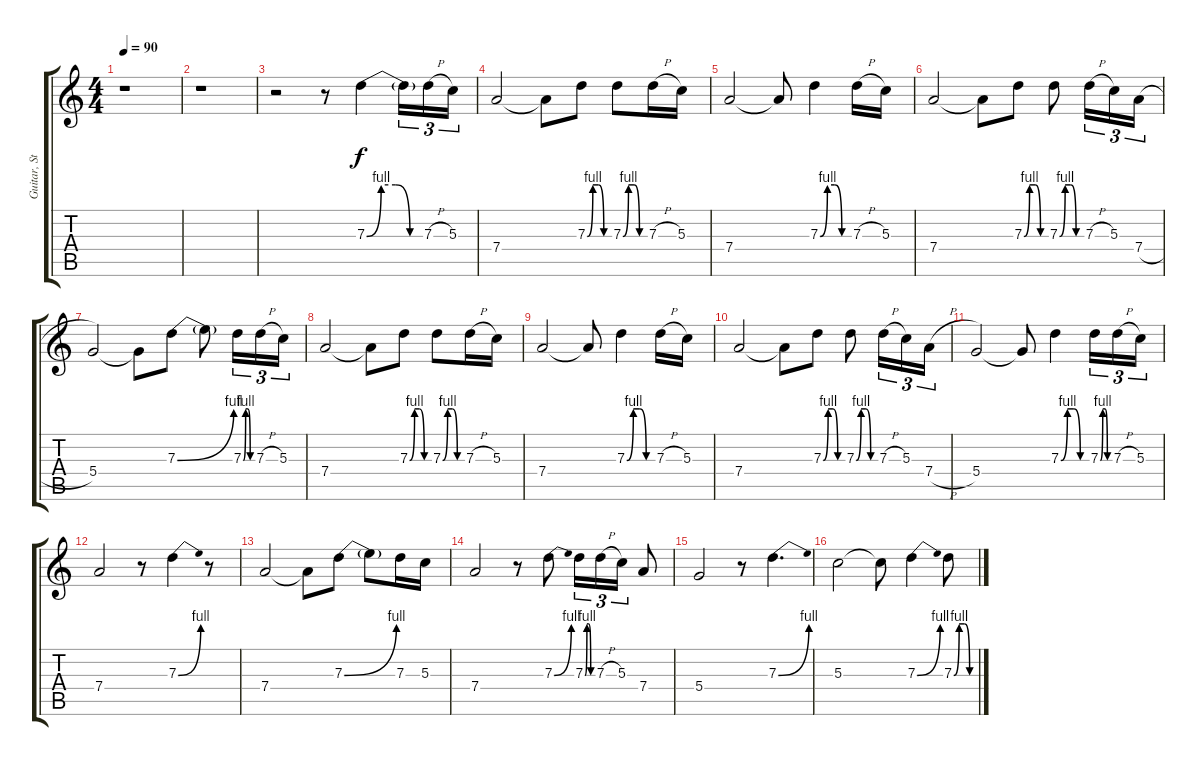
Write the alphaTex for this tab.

\track ("Guitar, Studio" "Guitar, St") {instrument overdrivenguitar}
\staff {score tabs}
\tuning (E4 B3 G3 D3 A2 E2) {hide}
\ts (4 4)
\tempo 90
\clef g2
\ks c
r.1{dy f} |
r.1 |
r.2 r.8 7.3{be (custom 0 0 15 4 30 4 45 0 60 0)}.4 7.3{t}.16{tu (3 2)} 7.3{h}.16{tu (3 2)} 5.3.16{tu (3 2)} |
7.4.2 7.4{t}.8 7.3{be (custom 0 0 15 4 30 4 45 0 60 0)}.8 7.3{be (custom 0 0 15 4 30 4 45 0 60 0)}.8 7.3{h}.16 5.3.16 |
7.4.2 7.4{t}.8 7.3{be (custom 0 0 15 4 30 4 45 0 60 0)}.4 7.3{h}.16 5.3.16 |
7.4.2 7.4{t}.8 7.3{be (custom 0 0 15 4 30 4 45 0 60 0)}.8 7.3{be (custom 0 0 15 4 30 4 45 0 60 0)}.8 7.3{h}.16{tu (3 2)} 5.3.16{tu (3 2)} 7.4{h}.16{tu (3 2)} |
5.4.2 5.4{t}.8 7.3{be (bend 0 0 60 4)}.8 7.3{t}.8 7.3{be (custom 0 0 15 4 30 4 45 0 60 0)}.16{tu (3 2)} 7.3{h}.16{tu (3 2)} 5.3.16{tu (3 2)} |
7.4.2 7.4{t}.8 7.3{be (custom 0 0 15 4 30 4 45 0 60 0)}.8 7.3{be (custom 0 0 15 4 30 4 45 0 60 0)}.8 7.3{h}.16 5.3.16 |
7.4.2 7.4{t}.8 7.3{be (custom 0 0 15 4 30 4 45 0 60 0)}.4 7.3{h}.16 5.3.16 |
7.4.2 7.4{t}.8 7.3{be (custom 0 0 15 4 30 4 45 0 60 0)}.8 7.3{be (custom 0 0 15 4 30 4 45 0 60 0)}.8 7.3{h}.16{tu (3 2)} 5.3.16{tu (3 2)} 7.4{h}.16{tu (3 2)} |
5.4.2 5.4{t}.8 7.3{be (custom 0 0 15 4 30 4 45 0 60 0)}.4 7.3{be (custom 0 0 15 4 30 4 45 0 60 0)}.16{tu (3 2)} 7.3{h}.16{tu (3 2)} 5.3.16{tu (3 2)} |
7.4.2 r.8 7.3{be (bend 0 0 60 4)}.4 r.8 |
7.4.2 7.4{t}.8 7.3{be (bend 0 0 60 4)}.8 7.3{t}.8 7.3.16 5.3.16 |
7.4.2 r.8 7.3{be (bend 0 0 60 4)}.8 7.3{be (custom 0 0 15 4 30 4 45 0 60 0)}.16{tu (3 2)} 7.3{h}.16{tu (3 2)} 5.3.16{tu (3 2)} 7.4.8 |
5.4.2 r.8 7.3{be (bend 0 0 60 4)}.4{d} |
5.3.2 5.3{t}.8 7.3{be (bend 0 0 60 4)}.4 7.3{be (custom 0 0 15 4 30 4 45 0 60 0)}.8
